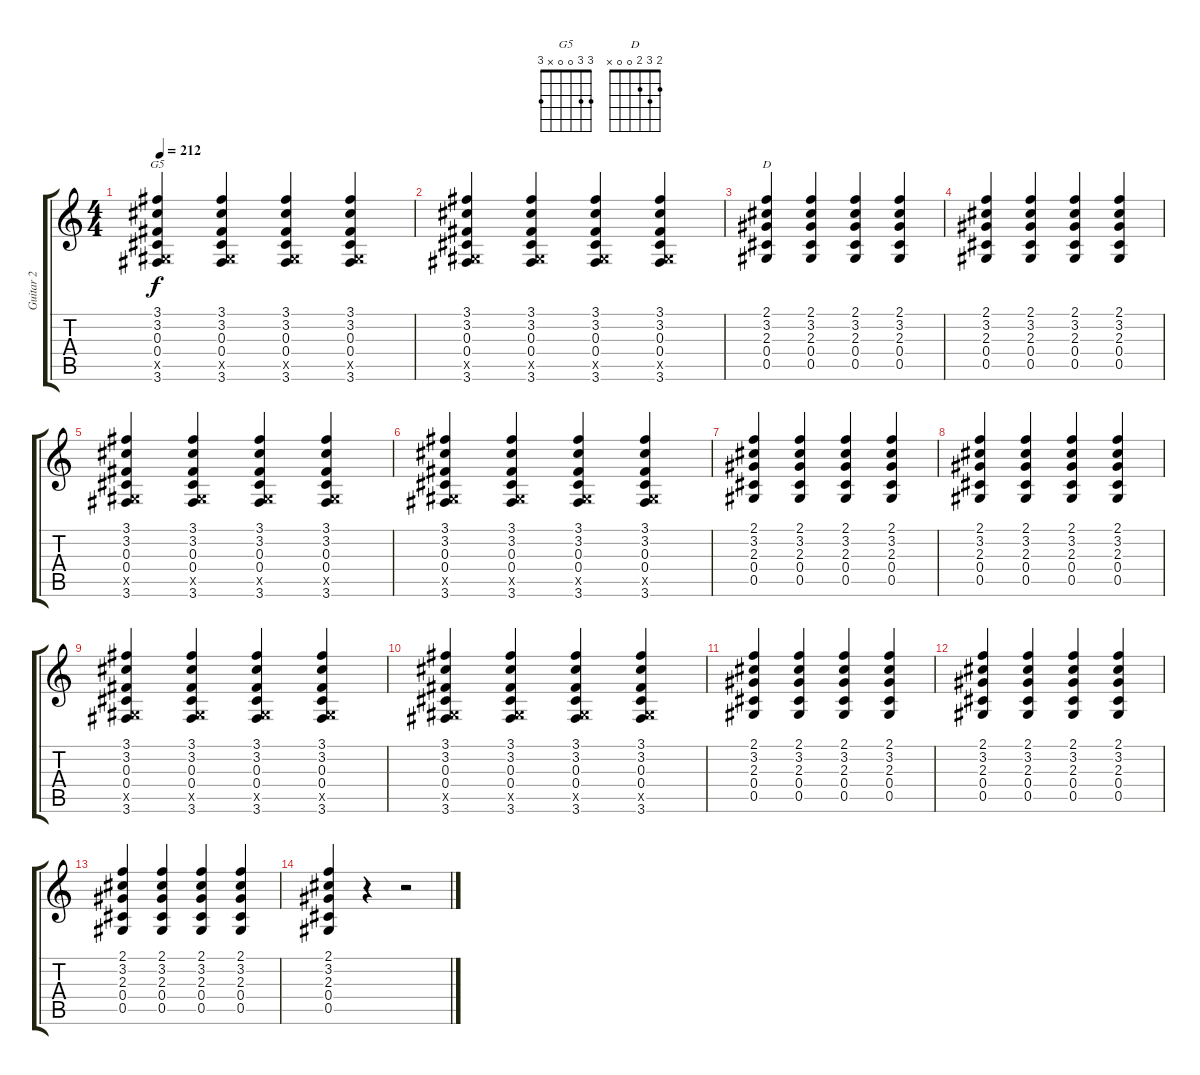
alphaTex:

\track ("Guitar 2" "Guitar 2") {instrument distortionguitar}
\staff {score tabs}
\tuning (Eb4 Bb3 Gb3 Db3 Ab2 Eb2) {hide}
\chord ("G5" 3 3 0 0 x 3)
\chord ("D" 2 3 2 0 0 x)
\ts (4 4)
\tempo 212
\clef g2
\ks c
(3.1 3.2 0.3 0.4 0.5{x} 3.6).4{ch "G5" dy f} (3.1 3.2 0.3 0.4 0.5{x} 3.6).4 (3.1 3.2 0.3 0.4 0.5{x} 3.6).4 (3.1 3.2 0.3 0.4 0.5{x} 3.6).4 |
(3.1 3.2 0.3 0.4 0.5{x} 3.6).4 (3.1 3.2 0.3 0.4 0.5{x} 3.6).4 (3.1 3.2 0.3 0.4 0.5{x} 3.6).4 (3.1 3.2 0.3 0.4 0.5{x} 3.6).4 |
(2.1 3.2 2.3 0.4 0.5).4{ch "D"} (2.1 3.2 2.3 0.4 0.5).4 (2.1 3.2 2.3 0.4 0.5).4 (2.1 3.2 2.3 0.4 0.5).4 |
(2.1 3.2 2.3 0.4 0.5).4 (2.1 3.2 2.3 0.4 0.5).4 (2.1 3.2 2.3 0.4 0.5).4 (2.1 3.2 2.3 0.4 0.5).4 |
(3.1 3.2 0.3 0.4 0.5{x} 3.6).4 (3.1 3.2 0.3 0.4 0.5{x} 3.6).4 (3.1 3.2 0.3 0.4 0.5{x} 3.6).4 (3.1 3.2 0.3 0.4 0.5{x} 3.6).4 |
(3.1 3.2 0.3 0.4 0.5{x} 3.6).4 (3.1 3.2 0.3 0.4 0.5{x} 3.6).4 (3.1 3.2 0.3 0.4 0.5{x} 3.6).4 (3.1 3.2 0.3 0.4 0.5{x} 3.6).4 |
(2.1 3.2 2.3 0.4 0.5).4 (2.1 3.2 2.3 0.4 0.5).4 (2.1 3.2 2.3 0.4 0.5).4 (2.1 3.2 2.3 0.4 0.5).4 |
(2.1 3.2 2.3 0.4 0.5).4 (2.1 3.2 2.3 0.4 0.5).4 (2.1 3.2 2.3 0.4 0.5).4 (2.1 3.2 2.3 0.4 0.5).4 |
(3.1 3.2 0.3 0.4 0.5{x} 3.6).4 (3.1 3.2 0.3 0.4 0.5{x} 3.6).4 (3.1 3.2 0.3 0.4 0.5{x} 3.6).4 (3.1 3.2 0.3 0.4 0.5{x} 3.6).4 |
(3.1 3.2 0.3 0.4 0.5{x} 3.6).4 (3.1 3.2 0.3 0.4 0.5{x} 3.6).4 (3.1 3.2 0.3 0.4 0.5{x} 3.6).4 (3.1 3.2 0.3 0.4 0.5{x} 3.6).4 |
(2.1 3.2 2.3 0.4 0.5).4 (2.1 3.2 2.3 0.4 0.5).4 (2.1 3.2 2.3 0.4 0.5).4 (2.1 3.2 2.3 0.4 0.5).4 |
(2.1 3.2 2.3 0.4 0.5).4 (2.1 3.2 2.3 0.4 0.5).4 (2.1 3.2 2.3 0.4 0.5).4 (2.1 3.2 2.3 0.4 0.5).4 |
(2.1 3.2 2.3 0.4 0.5).4 (2.1 3.2 2.3 0.4 0.5).4 (2.1 3.2 2.3 0.4 0.5).4 (2.1 3.2 2.3 0.4 0.5).4 |
(2.1 3.2 2.3 0.4 0.5).4 r.4 r.2
